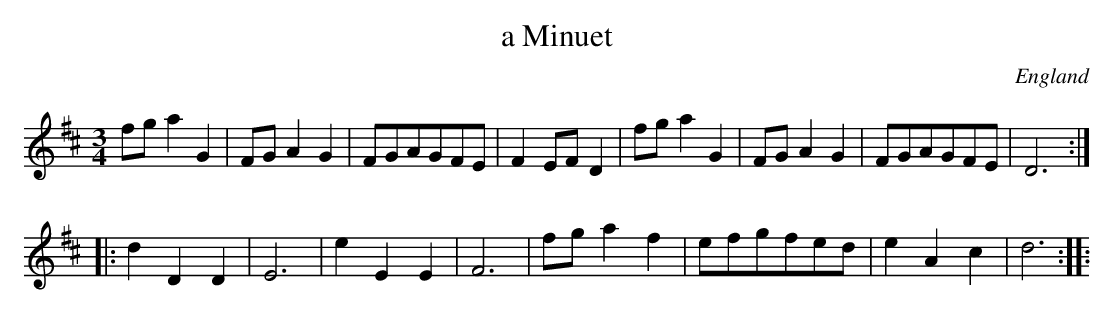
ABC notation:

X:1
T:a Minuet
L:1/8
M:3/4
O:England
K:D major
fga2G2 | FGA2G2 | FGAGFE | F2EFD2 |\
fga2G2 | FGA2G2 | FGAGFE | D6 ::
d2D2D2 | E6 | e2E2E2 | F6 | fga2f2 | efgfed | e2A2c2 | d6 ::
